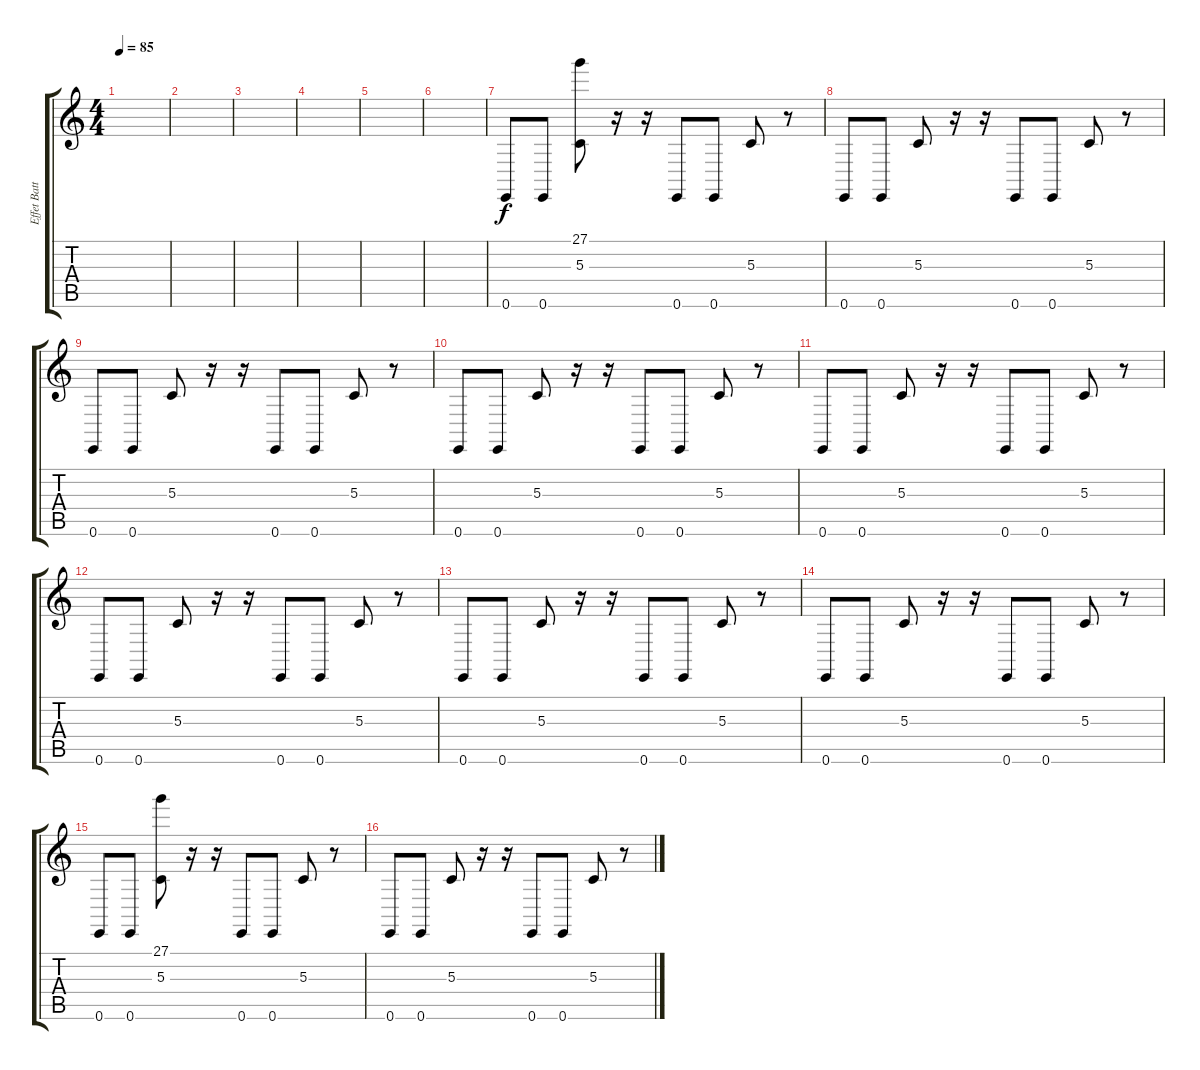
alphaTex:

\track ("Effet Batt." "Effet Batt") {instrument synthdrum}
\staff {score tabs}
\tuning (E4 B3 G3 D3 A2 E2) {hide}
\ts (4 4)
\tempo 85
\clef g2
\ks c
|
|
|
|
|
|
0.6.8 0.6.8 (27.1 5.3).8 r.16 r.16 0.6.8 0.6.8 5.3.8 r.8 |
0.6.8 0.6.8 5.3.8 r.16 r.16 0.6.8 0.6.8 5.3.8 r.8 |
0.6.8 0.6.8 5.3.8 r.16 r.16 0.6.8 0.6.8 5.3.8 r.8 |
0.6.8 0.6.8 5.3.8 r.16 r.16 0.6.8 0.6.8 5.3.8 r.8 |
0.6.8 0.6.8 5.3.8 r.16 r.16 0.6.8 0.6.8 5.3.8 r.8 |
0.6.8 0.6.8 5.3.8 r.16 r.16 0.6.8 0.6.8 5.3.8 r.8 |
0.6.8 0.6.8 5.3.8 r.16 r.16 0.6.8 0.6.8 5.3.8 r.8 |
0.6.8 0.6.8 5.3.8 r.16 r.16 0.6.8 0.6.8 5.3.8 r.8 |
0.6.8 0.6.8 (27.1 5.3).8 r.16 r.16 0.6.8 0.6.8 5.3.8 r.8 |
0.6.8 0.6.8 5.3.8 r.16 r.16 0.6.8 0.6.8 5.3.8 r.8
